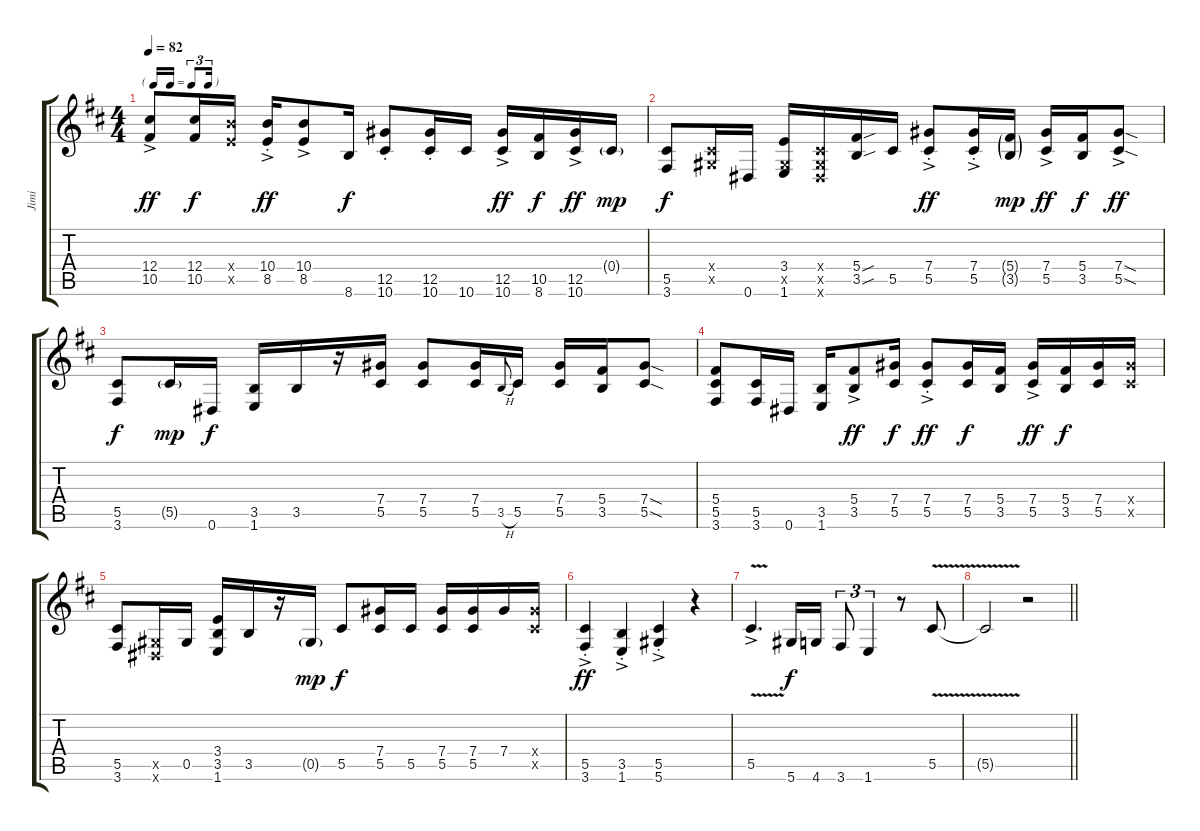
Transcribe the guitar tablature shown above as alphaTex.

\track ("Jimi" "Jimi") {instrument electricguitarjazz}
\staff {score tabs}
\tuning (Eb4 Bb3 Gb3 Db3 Ab2 Eb2) {hide}
\ts (4 4)
\tf triplet16th
\tempo 82
\clef g2
\ks d
(12.4{ac} 10.5{ac}).8{dy ff} (12.4 10.5).16{dy f} (10.4{x} 8.5{x}).16 (10.4{ac st} 8.5{ac st}).16{dy ff} (10.4{ac} 8.5{ac}).8 8.6.16{dy f} (12.5{st} 10.6{st}).8 (12.5{st} 10.6{st}).16 10.6.16 (12.5{ac} 10.6{ac}).16{dy ff} (10.5 8.6).16{dy f} (12.5{ac} 10.6{ac}).16{dy ff} 0.4{g}.16{dy mp} |
(5.5 3.6).8{dy f} (0.4{x} 0.5{x}).16 0.6.16 (3.4 0.5{x} 1.6).16 (0.4{x} 0.5{x} 0.6{x}).16 (5.4{sou} 3.5{sou}).16 5.5.16 (7.4{ac st} 5.5{ac st}).8{dy ff} (7.4{ac st} 5.5{ac st}).16 (5.4{g} 3.5{g}).16{dy mp} (7.4{ac} 5.5{ac}).16{dy ff} (5.4 3.5).16{dy f} (7.4{sod ac} 5.5{sod ac}).8{dy ff} |
(5.5 3.6).8{dy f} 5.5{g}.16{dy mp} 0.6.16{dy f} (3.5 1.6).16 3.5.16 r.16 (7.4 5.5).16 (7.4 5.5).8 (7.4 5.5).16 3.5{h}.8{gr onbeat} 5.5.16 (7.4 5.5).16 (5.4 3.5).16 (7.4{sod} 5.5{sod}).8 |
(5.4 5.5 3.6).8 (5.5 3.6).16 0.6.16 (3.5 1.6).16 (5.4{ac} 3.5{ac}).8{dy ff} (7.4 5.5).16{dy f} (7.4{ac st} 5.5{ac st}).8{dy ff} (7.4 5.5).16{dy f} (5.4 3.5).16 (7.4{ac} 5.5{ac}).16{dy ff} (5.4 3.5).16{dy f} (7.4 5.5).16 (7.4{x} 5.5{x}).16 |
(5.5 3.6).8 (0.5{x} 0.6{x}).16 0.5.16 (3.4 3.5 1.6).16 3.5.16 r.16 0.5{g}.16{dy mp} 5.5.8{dy f} (7.4 5.5).16 5.5.16 (7.4 5.5).16 (7.4 5.5).16 7.4.16 (7.4{x} 5.5{x}).16 |
(5.5{ac st} 3.6{ac st}).4{dy ff} (3.5{ac st} 1.6{ac st}).4 (5.5{ac st} 5.6{ac st}).4 r.4 |
5.5{v ac}.4{d} 5.6.16{dy f} 4.6.16 3.6.8{tu (3 2)} 1.6.4{tu (3 2)} r.8 5.5{v}.8 |
\barLineRight lightlight
5.5{t}.2 r.2
